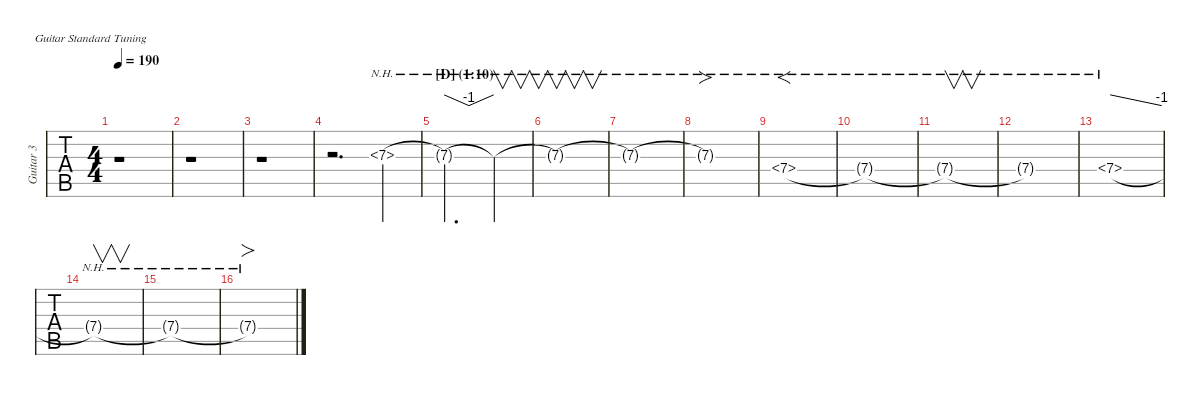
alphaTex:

\defaultSystemsLayout 4
\hideDynamics
\bracketExtendMode nobrackets
\multiTrackTrackNamePolicy allsystems
\firstSystemTrackNameMode fullname
\otherSystemsTrackNameMode fullname
\otherSystemsTrackNameOrientation horizontal
\track ("Guitar 3" "Guitar 3") {instrument overdrivenguitar}
\staff {tabs}
\tuning (E4 B3 G3 D3 A2 E2)
\ts (4 4)
\scale
0.998487
\tempo 190
\accidentals auto
\clef g2
\ottava regular
\simile none
\ks c
r.1{dy mf} |
\scale
1.00151 r.1 |
\scale
0.998459 r.1 |
\scale
1.00154 r.2{d instrument acousticguitarsteel} 7.3{nh}.4 |
\section ("D" "(1:10)")
\scale
1.00199 7.3{nh t}.2{d tbe (dip default 41.4 0 55.8 -4 56.4 -4 59.4 0)} 7.3{nh t}.4{v} |
\scale
0.999336 7.3{nh t}.1{v} |
\scale
0.999336 7.3{nh t}.1 |
\scale
0.999336 7.3{nh t}.1{fo} |
\scale
1.00617 7.4{nh}.1{f} |
\scale
0.999336 7.4{nh t}.1 |
\scale
0.990977 7.4{nh t}.1{v} |
\scale
1.00352 7.4{nh t}.1 |
\scale
0.993633 7.4{nh}.1{tbe (dive default 28.2 0 59.4 -4)} |
\scale
0.995156 7.4{nh t}.1{v} |
\scale
1.01605 7.4{nh t}.1 |
\scale
0.995157 7.4{nh t}.1{fo}
